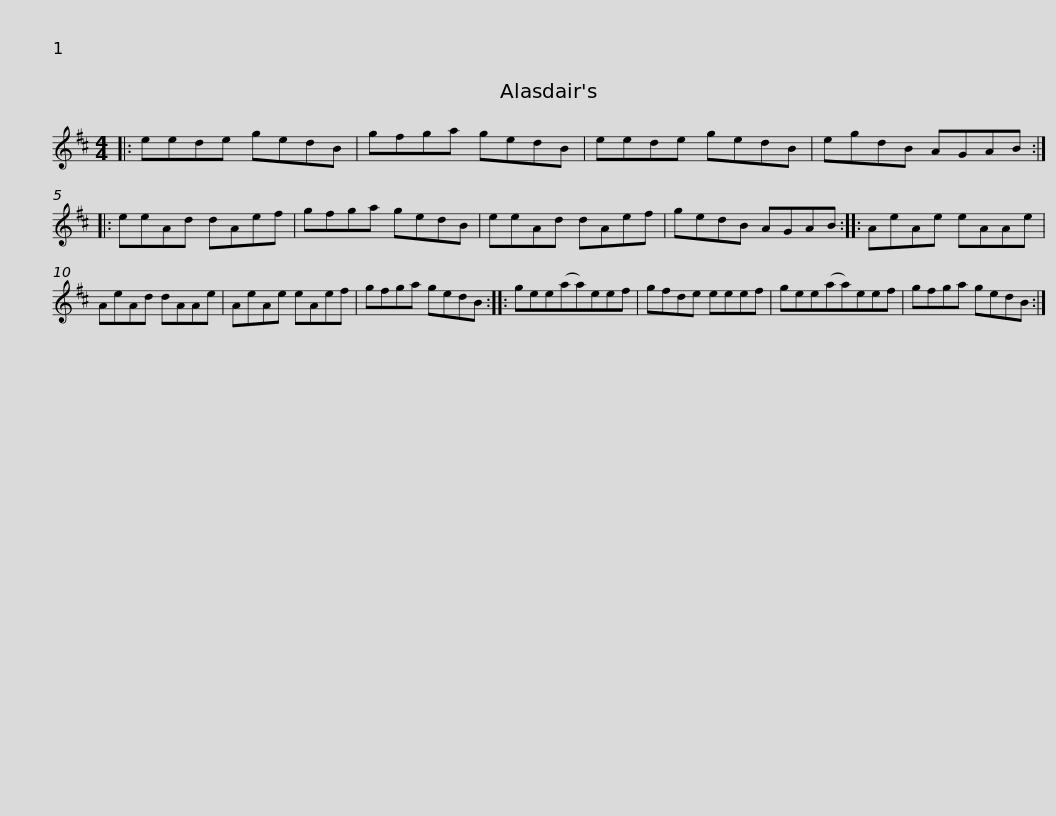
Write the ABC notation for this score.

X:1
L:1/8
M:4/4
I:linebreak $
K:D
V:1 treble
V:1
|: eede gedB | gfga gedB | eede gedB | egdB AGAB :: eeAd dAef |$ %5
 gfga gedB | eeAd dAef | gedB AGAB :: AeAe eAAe | AeAd dAAe |$ %10
 AeAe eAef | gfga gedB :: gee(aa)eef | gfde eeef | gee(aa)eef |$ %15
 gfga gedB :| %16
